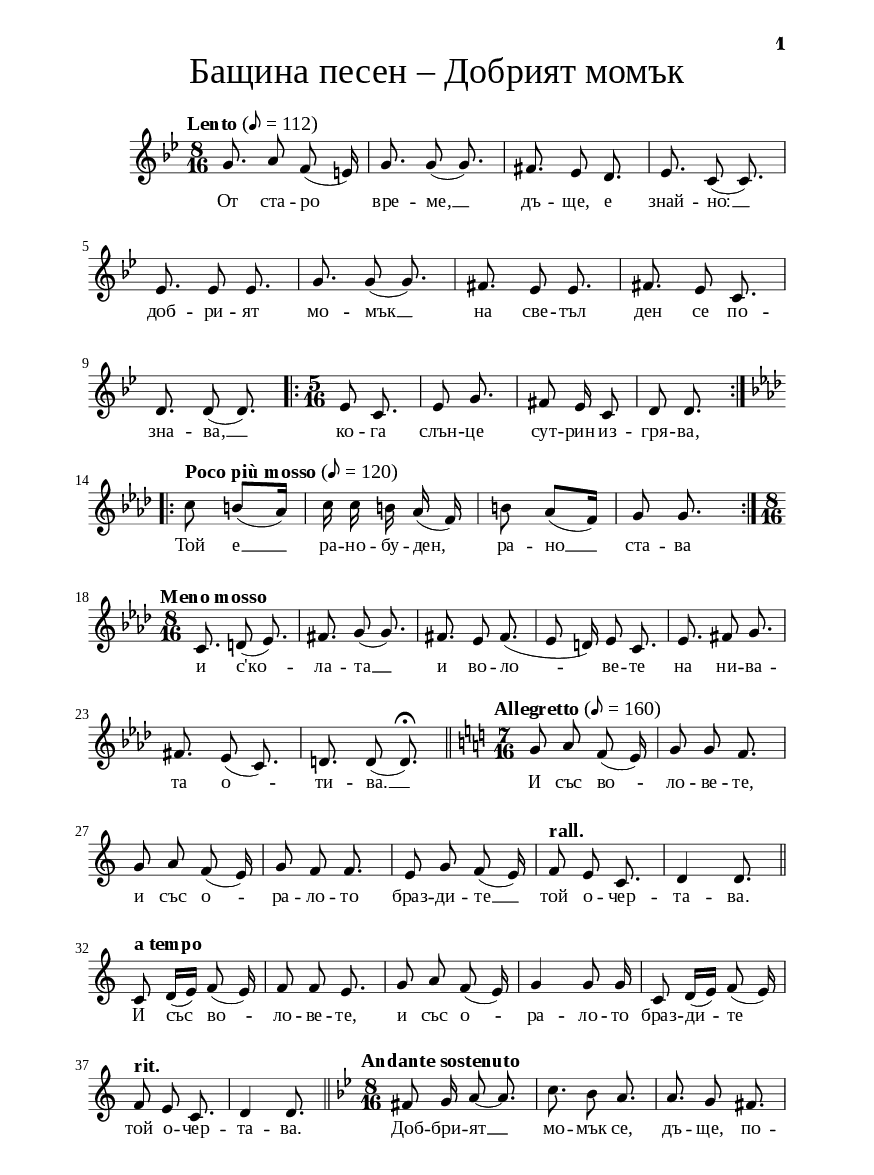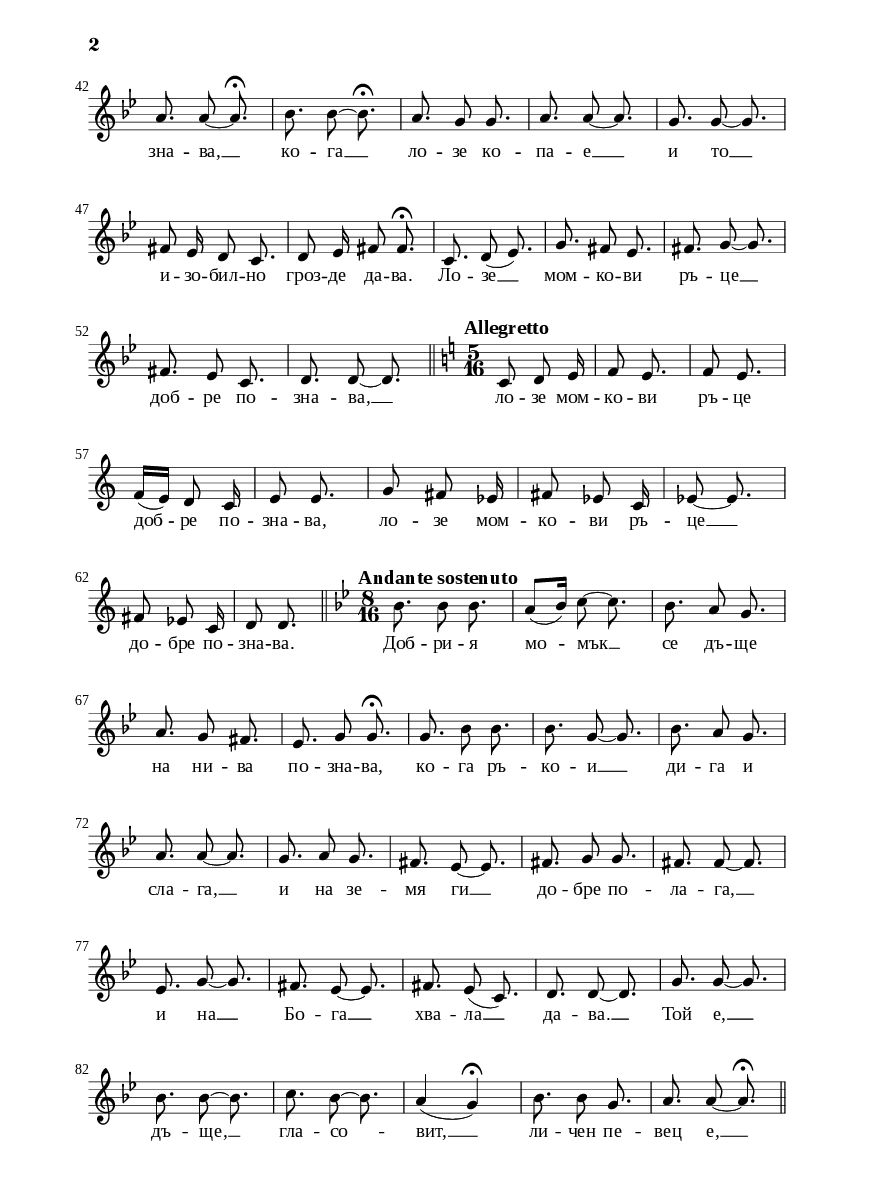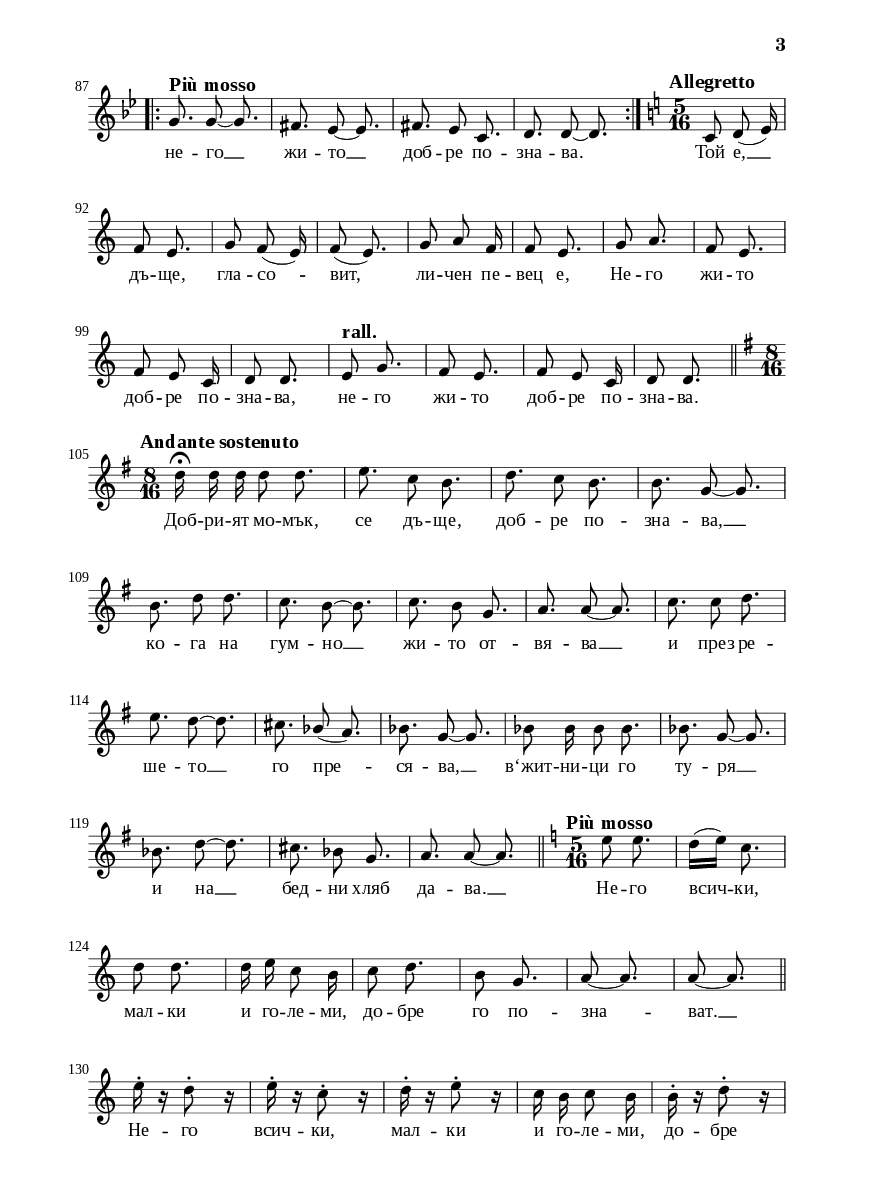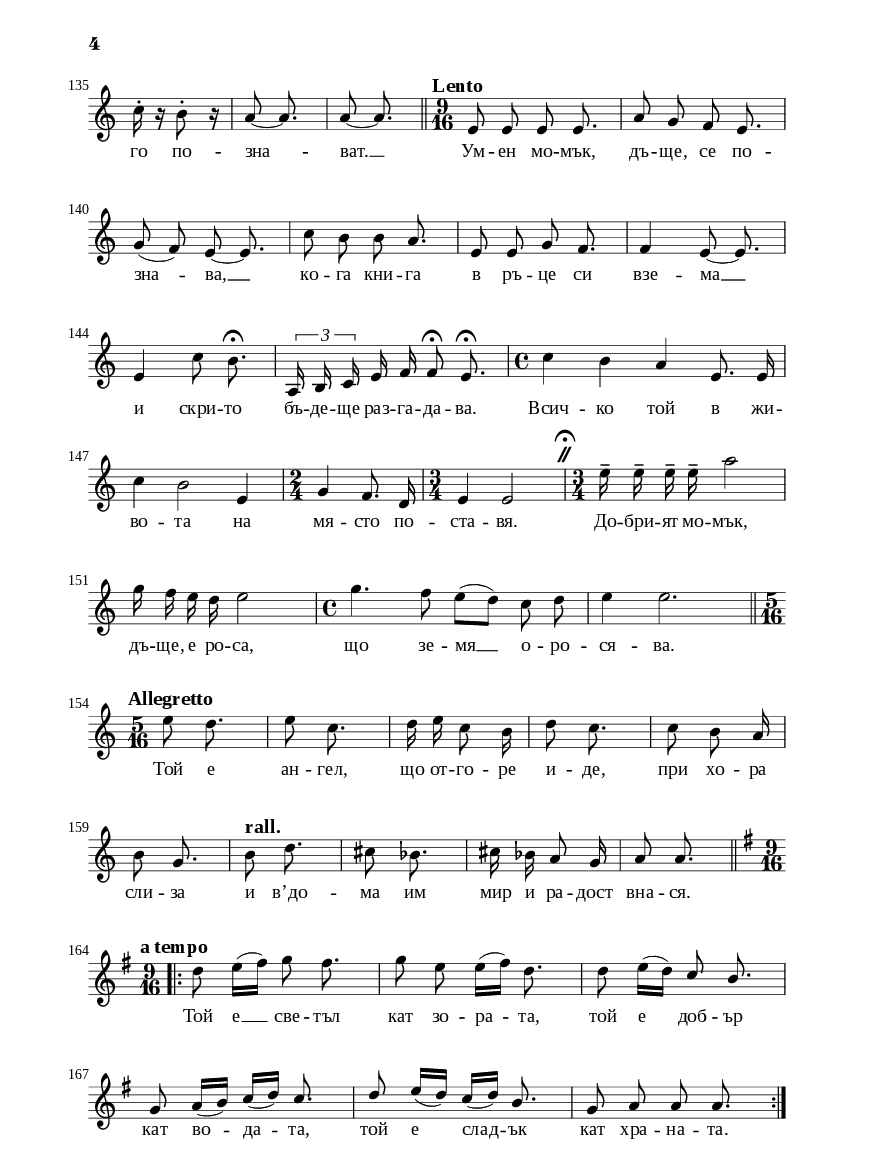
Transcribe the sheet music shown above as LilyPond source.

\version "2.24.4"

% include paper part and global functions
\include "include/globals.ily"
\bookpart {
  \label #'ref138
  \tocItem \markup "Бащина песен – Добрият момък"
  \include "include/bookpart-paper.ily"

  \score {
    \include "include/score-layout.ily"

    \new Voice  \relative c' {
      \clef treble
      \key g \minor
      \time 8/16
      \tempoFunc "Lento" 8 "112"
      \autoBeamOff
      g'8. a8 f(e16) |
      g8. g8(g8.) |
      fis8. ees8 d8. |
      ees8. c8(c8.) | \break

      ees8. ees8 ees8. |
      g8. g8(g8.)  |
      fis8. ees8 ees8.  |
      fis8. ees8 c8.  | \break

      d8. d8(d8.)  |
      \bar ".|:" \time 5/16 ees8 c8.  |
      ees8 g8. |
      fis8 ees16 c8  |
      d8 d8. | \bar ":|.:" \break

      \tempoFunc "Poco più mosso" 8 "120"
      \key f \minor
      c'8 b8[(aes16)] |  |
      c16 c b aes (f) |  |
      b8 aes([f16])  |
      g8 g8. | \bar ":|."

      \time 8/16 \break
      \tempo "Meno mosso" c,8. d8 (ees8.) |
      fis8. g8 (g8.) |
      fis8. ees8 fis8.  ( |
      ees8  d16)  ees8 c8. |
      ees8. fis8 g8. | \break

      fis8.ees8(c8.) |
      d8. d8(d8.\fermata) | \bar "||"
      \time 7/16
      \key c \major
      \tempoFunc "Allegretto" 8 "160"
      g8 a f (e16) |
      g8 g f8. | \break

      g8 a f (e16) |
      g8 f f8. |
      e8 g f(e16) |
      \tempo "rall." f8 e c8. |
      d4 d8. | \bar "||" \break

      \tempo "a tempo"
      c8 d16[(e)] f8 (e16) |
      f8 f e8. |
      g8 a f (e16) |
      g4 g8 g16 |
      c,8 d16[(e)] f8(e16) | \break

      \tempo "rit."
      f8 e c8. |
      d4 d8. | \bar "||"
      \key g \minor
      \time 8/16
      \tempo "Andante sostenuto"
      fis8 g16 a8~ a8. |
      c8. bes8 a8. |
      a8. g8 fis8. | \break

      a8. a8~ a8.\fermata |
      bes8. bes8~ bes8.\fermata |
      a8. g8 g8. |
      a8. a8~ a8. |
      g8. g8~ g8. | \break

      fis8 ees16 d8 c8. |
      d8 ees16 fis8 fis8.\fermata |
      c8. d8(ees8.) |
      g8. fis8 ees8. |
      fis8. g8~ g8. | \break

      fis8. ees8 c8. |
      d8. d8~ d8. | \bar "||"
      \key c \major
      \time 5/16
      \tempo "Allegretto"
      c8 d e 16 |
      f8 e8. |
      f8 e8. | \break

      f16[(e)] d8 c16 |
      e8 e8.|
      g8 fis ees16 |
      fis8 ees8 c16 |
      ees8~ ees8. | \break

      fis8 ees8 c16 |
      d8 d8. | \bar "||"
      \key g \minor
      \time 8/16
      \tempo "Andante sostenuto"
      bes'8. bes8 bes8. |
      a8[(bes16)] c8~ c8. |
      bes8. a8 g8. | \break
      a8. g8 fis8. |
      ees8. g8 g8.\fermata |
      g8. bes8 bes8. |
      bes8. g8~ g8. |
      bes8. a8 g8. | \break

      a8. a8~ a8. |
      g8. a8 g8. |
      fis8. ees8~ ees8. |
      fis8. g8 g8. |
      fis8. fis8~ fis8. | \break

      ees8. g8~ g8. |
      fis8. ees8~ ees8. |
      fis8. ees8(c8.) |
      d8. d8~ d8. |
      g8. g8~ g8. | \break

      bes8. bes8~ bes8. |
      c8. bes8~ bes8. |
      a4 (  g4) \fermata |
      bes8. bes8 g8. |
      a8. a8~ a8.\fermata | \break

      \bar ".|:-||"  \tempo "Più mosso"
      g8. g8~ g8. |
      fis8. ees8~ ees8. |
      fis8. ees8 c8. |
      d8. d8~ d8. | \bar ":|."

      \key c \major
      \time 5/16
      \tempo "Allegretto"
      c8 d(e16) | \break

      f8 e8. |
      g8 f8(e16) |
      f8 (e8.) |
      g8 a f16 |
      f8 e8. |
      g8 a8. |
      f8 e8. | \break

      f8 e c16 |
      d8 d8. |
      \tempo "rall."
      e8 g8. |
      f8 e8. |
      f8 e c16 |
      d8 d8. | \bar "||"
      \time 8/16
      \key g \major
      \break

      \tempo "Andante sostenuto"
      d'16\fermata d d d8 d8. |
      e8. c8 b8. |
      d8. c8 b8. |
      b8. g8~ g8. \break

      b8. d8 d8. |
      c8. b8~ b8. |
      c8. b8 g8. |
      a8. a8~ a8. |
      c8. c8 d8. | \break

      e8. d8~ d8. |
      cis8. \stemUp bes8(a8.) \stemNeutral |
      bes8. g8~ g8. |
      bes8 bes16 bes8 bes8. |
      bes8. g8~ g8. | \break
      bes8. d8~ d8. |
      cis8. bes8 g8. |
      a8. a8~ a8. |  \bar "||"
      \key c \major
      \time 5/16
      \tempo "Più mosso" e'8 e8. |
      d16[(e)] c8. | \break
      d8 d8. |
      d16 e c8  b16 |
      c8 d8. |
      b8 g8. |
      a8~ a8. |
      a8~ a8. | \bar "||" \break

      e'16\staccato r16 d8\staccato r16 |
      e16\staccato r16 c8\staccato r16 |
      d16\staccato r16 e8\staccato r16 |
      c16 b c8 b16 |
      b16\staccato r16 d8\staccato r16 | \break

      c16\staccato r16 b8\staccato r16 |
      a8~ a8. |
      a8~ a8. |  \bar "||"
      \key a \minor
      \time 9/16
      \tempo "Lento" e8 e e e8. |
      a8 g f e8. | \break

      g8(f) e8~ e8. |
      c'8 b b a8. |
      e8 e g f8. |
      f4 e8~ e8. | \break

      e4 c'8 b8.\fermata |
      \tuplet 3/2 { a,16 b c } e f f8\fermata e8.\fermata |
      \time 4/4 c'4 b a e8. e16  \break |

      c'4 b2 e,4 |
      \time 2/4 g4 f8. d16 |
      \time 3/4 e4   e2 \mark\markup{ \column { \hspace #0 \center-align \normalsize \musicglyph #"scripts.ufermata"  \center-align \normalsize \musicglyph #"scripts.caesura.straight" }}
      |
      \bar "|"
      \time 3/4  | % 149

      e'16 --e16 --e16 --
      e16 --a2   \break | % 151
      g16 f16 e16 d16
      e2 | % 152

      \time 4/4  | % 152
      g4.f8 e8 ( [d8 ] )
      c8 d8  | % 153
      e4 e2. \bar "||" \break
      \tempo "Allegretto"
      \time 5/16  | % 154
      e8 d8. | % 155
      e8 c8. | % 156
      d16 e16  c8 b16 |% 158
      d8 c8. | c8 b8 a16 | \break
      b8  g8. |
      \tempo"rall."b8 d8. | % 161
      cis8 bes8. | % 162
      cis16 bes16  a8  g16 | % 163
      a8  a8. \bar "||"

      \break \repeat volta 1 {
        | % 164
        \bar ".|:-||"  \key g \major \time 9/16 | % 164
        \tempo"a tempo" d8 e16 ( [
        fis16 ) ] g8 fis8. | % 165
        g8 e8 e16 ( [ \stemDown
        fis16 ) ]d8. | % 166
        d8 e16 ( [d16 ) ] \stemUp
        c8 b8. \break | % 167
        g8 a16 ( [  b16 ) ]c16 (
        [d16 ) ]c8. | % 168
        d8 e16 ( [d16 ) ] \stemUp
        c16 ( [d16 ) ]b8. | % 169
        g8  a8  a8  a8. \bar ":|."
      }


    }



    \addlyrics {
      От ста -- ро вре -- ме, __ дъ -- ще, е знай -- но: __

      доб -- ри -- ят мо -- мък __ на све -- тъл ден се по -- зна -- ва, __

      ко -- га слън -- це сут -- рин  из -- гря -- ва,

      Той е __ ра  -- но -- бу -- ден, ра -- но __ ста -- ва

      и с'ко -- ла -- та __ и во -- ло -- ве -- те на ни -- ва -- та о -- ти -- ва. __ И със во -- ло -- ве -- те, и със о -- ра -- ло -- то браз -- ди -- те __ той о -- чер -- та -- ва.
      И със во -- ло -- ве -- те, и със о -- ра -- ло -- то браз -- ди -- те той о -- чер -- та -- ва.


      Доб -- бри -- ят __ мо -- мък се, дъ -- ще, по -- зна -- ва, __

      ко -- га __ ло -- зе ко -- па -- е __

      и то __ и -- зо -- бил -- но гроз -- де да -- ва.

      Ло -- зе __ мом -- ко -- ви ръ -- це __ доб -- ре по -- зна -- ва, __

      ло -- зе мом -- ко -- ви ръ -- це доб -- ре по -- зна -- ва,

      ло -- зе мом -- ко -- ви ръ -- це __ до -- бре по -- зна -- ва.

      Доб -- ри -- я мо -- мък __ се дъ -- ще на ни -- ва по -- зна -- ва,

      ко -- га ръ -- ко -- и __ ди -- га и сла -- га, __

      и на зе -- мя ги __ до -- бре по -- ла -- га, __

      и на __ Бо -- га __ хва -- ла __ да -- ва. __

      Той е, __ дъ -- ще, __ гла -- со -- вит, __ ли -- чен пе -- вец е, __

      не -- го __ жи -- то __ доб -- ре по -- зна -- ва.

      Той е, __ дъ -- ще, гла -- со -- вит, ли -- чен пе -- вец е,

      Не -- го жи -- то доб -- ре по -- зна -- ва,
      не -- го жи -- то доб -- ре по -- зна -- ва.

      Доб -- ри -- ят мо -- мък, се дъ -- ще, доб -- ре по -- зна -- ва, __

      ко -- га на гум -- но __ жи -- то от -- вя -- ва __ и през ре -- ше -- то __ го пре -- ся -- ва, __

      в‘жит -- ни -- ци го ту -- ря __ и  на __ бед -- ни хляб да -- ва. __

      Не -- го всич -- ки, мал -- ки и го -- ле -- ми, до -- бре го по -- зна -- ват. __

      Не -- го всич -- ки, мал -- ки и го -- ле -- ми, до -- бре го по -- зна -- ват. __

      Ум -- ен мо -- мък, дъ -- ще, се по -- зна -- ва, __

      ко -- га кни -- га в ръ -- це си взе -- ма __

      и скри -- то бъ -- де -- ще раз -- га -- да -- ва.

      Всич -- ко той в жи -- во -- та на мя -- сто по -- ста -- вя.

      До -- бри -- ят мо -- мък, дъ -- ще, е ро -- са,

      що зе -- мя __ о -- ро -- ся -- ва.

      Той е ан -- гел, що от -- го -- ре и -- де, при хо -- ра сли -- за

      и в’до -- ма им мир и ра -- дост вна -- ся.

      Той е __ све -- тъл кат зо -- ра -- та,

      той е доб -- ър кат во -- да -- та,

      той е слад -- ък кат хра -- на -- та.
    }

    \header {
      title = \titleFunc #'ref_desc_5 "Бащина песен – Добрият момък" "Baština pesen – Ugledna moma"
    }

    \midi{}

  } % score

} % bookpart
